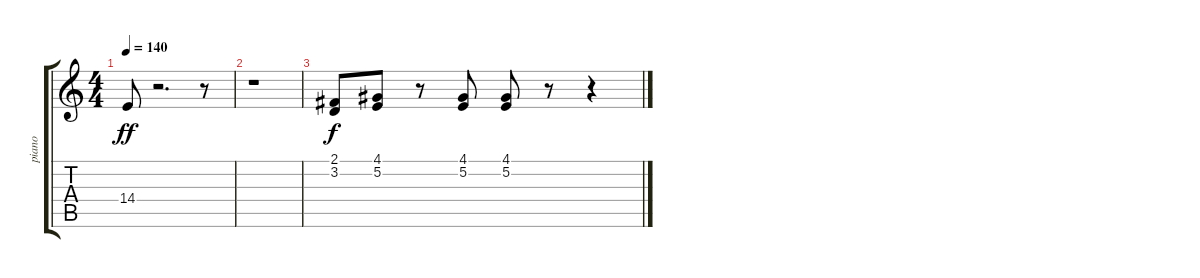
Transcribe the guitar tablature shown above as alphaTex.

\track ("piano" "piano") {instrument honkytonkpiano}
\staff {score tabs}
\tuning (E4 B3 G3 D3 A2 E2) {hide}
\ts (4 4)
\tempo 140
\clef g2
\ks c
14.4.8{dy ff} r.2{d} r.8 |
r.1 |
(2.1 3.2).8{dy f} (4.1 5.2).8 r.8 (4.1 5.2).8 (4.1 5.2).8 r.8 r.4
